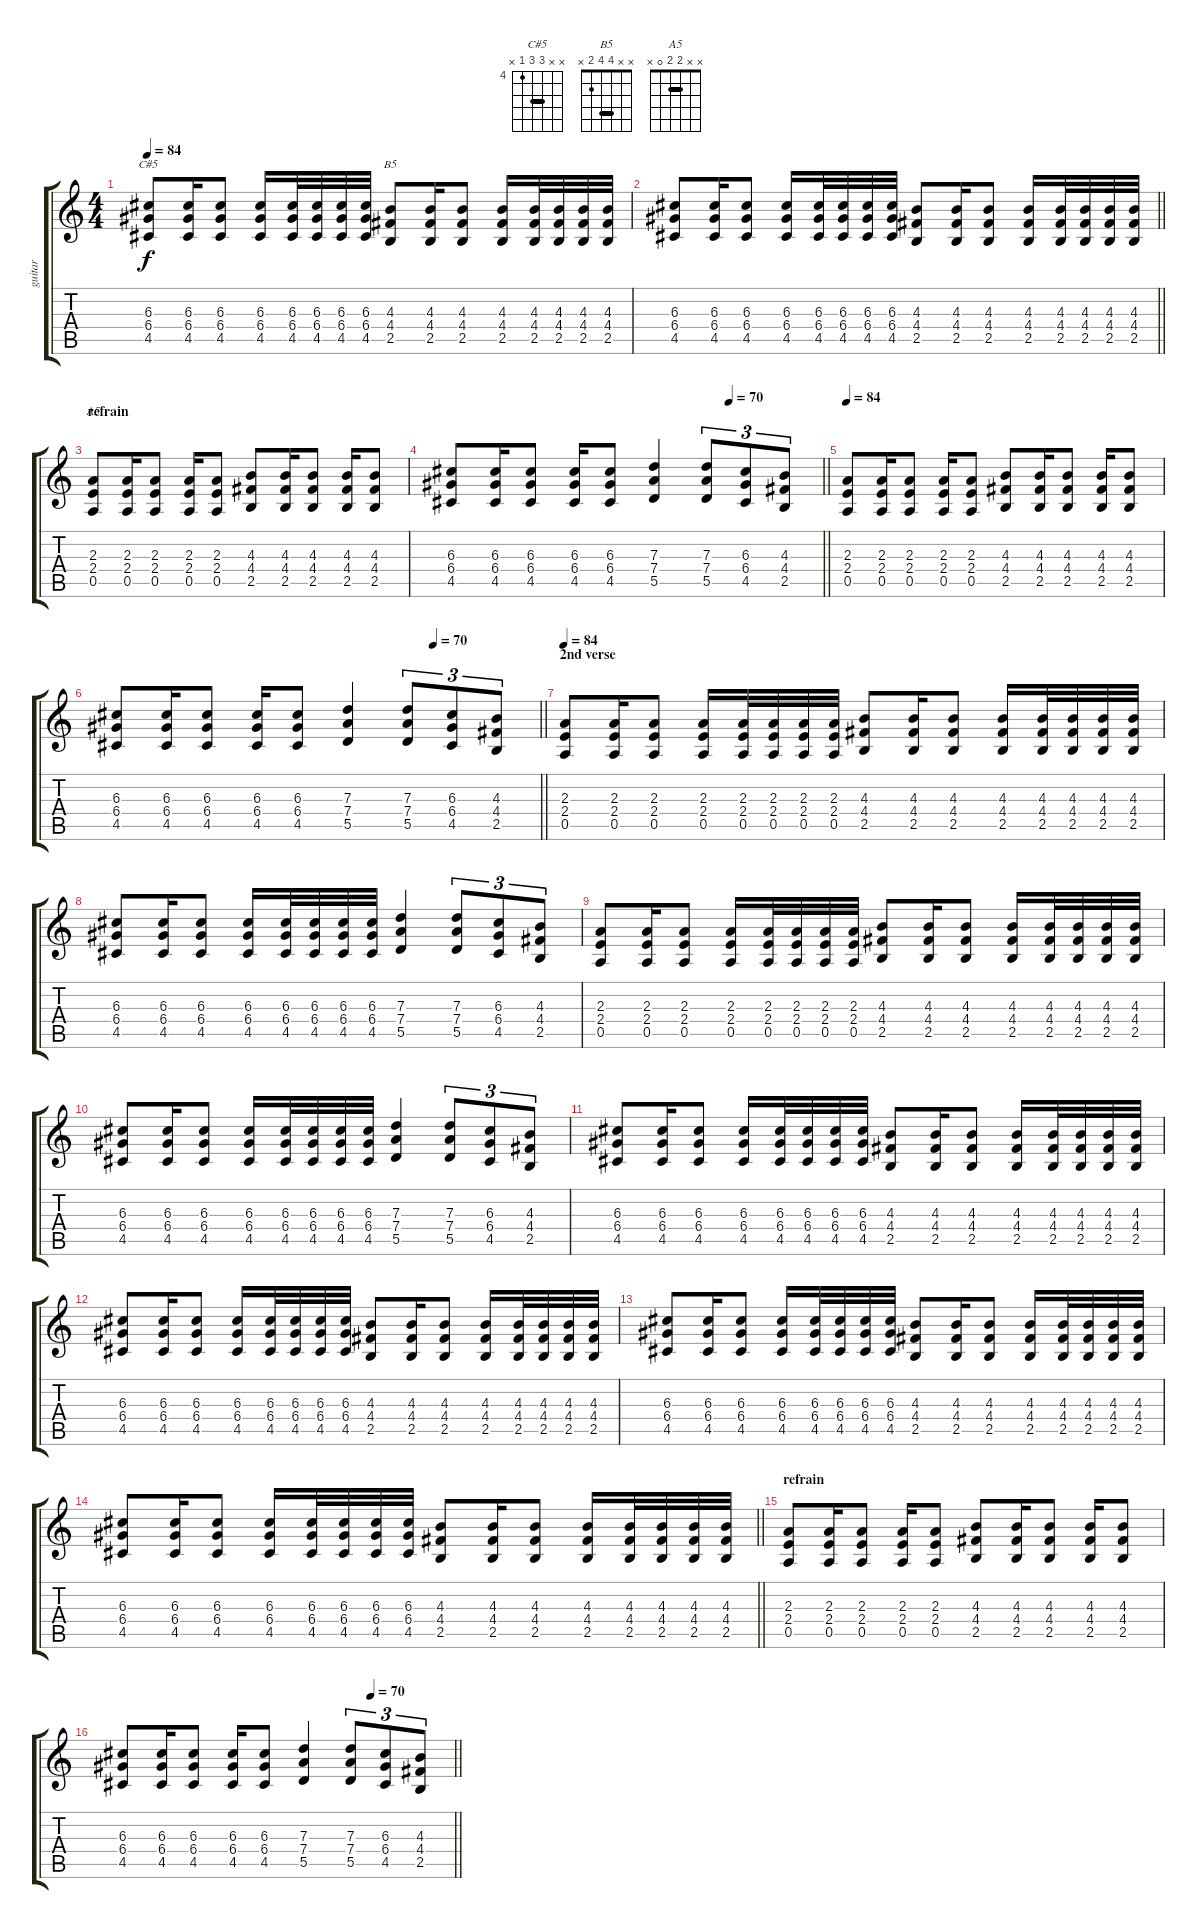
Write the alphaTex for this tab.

\track ("guitar" "guitar") {instrument acousticguitarsteel}
\staff {score tabs}
\tuning (E4 B3 G3 D3 A2 E2) {hide}
\chord ("C#5" x x 6 6 4 x) {firstfret 4 barre 6}
\chord ("B5" x x 4 4 2 x) {barre 4}
\chord ("A5" x x 2 2 0 x) {barre 2}
\ts (4 4)
\tempo 84
\clef g2
\ks c
(6.3 6.4 4.5).8{ch "C#5" dy f} (6.3 6.4 4.5).16 (6.3 6.4 4.5).8 (6.3 6.4 4.5).16 (6.3 6.4 4.5).32 (6.3 6.4 4.5).32 (6.3 6.4 4.5).32 (6.3 6.4 4.5).32 (4.3 4.4 2.5).8{ch "B5"} (4.3 4.4 2.5).16 (4.3 4.4 2.5).8 (4.3 4.4 2.5).16 (4.3 4.4 2.5).32 (4.3 4.4 2.5).32 (4.3 4.4 2.5).32 (4.3 4.4 2.5).32 |
\barLineRight lightlight
(6.3 6.4 4.5).8 (6.3 6.4 4.5).16 (6.3 6.4 4.5).8 (6.3 6.4 4.5).16 (6.3 6.4 4.5).32 (6.3 6.4 4.5).32 (6.3 6.4 4.5).32 (6.3 6.4 4.5).32 (4.3 4.4 2.5).8 (4.3 4.4 2.5).16 (4.3 4.4 2.5).8 (4.3 4.4 2.5).16 (4.3 4.4 2.5).32 (4.3 4.4 2.5).32 (4.3 4.4 2.5).32 (4.3 4.4 2.5).32 |
\section ("" "refrain")
(2.3 2.4 0.5).8{ch "A5"} (2.3 2.4 0.5).16 (2.3 2.4 0.5).8 (2.3 2.4 0.5).16 (2.3 2.4 0.5).8 (4.3 4.4 2.5).8 (4.3 4.4 2.5).16 (4.3 4.4 2.5).8 (4.3 4.4 2.5).16 (4.3 4.4 2.5).8 |
\tempo (70 0.75)
\barLineRight lightlight
(6.3 6.4 4.5).8 (6.3 6.4 4.5).16 (6.3 6.4 4.5).8 (6.3 6.4 4.5).16 (6.3 6.4 4.5).8 (7.3 7.4 5.5).4 (7.3 7.4 5.5).8{tu (3 2)} (6.3 6.4 4.5).8{tu (3 2)} (4.3 4.4 2.5).8{tu (3 2)} |
\tempo 84
(2.3 2.4 0.5).8 (2.3 2.4 0.5).16 (2.3 2.4 0.5).8 (2.3 2.4 0.5).16 (2.3 2.4 0.5).8 (4.3 4.4 2.5).8 (4.3 4.4 2.5).16 (4.3 4.4 2.5).8 (4.3 4.4 2.5).16 (4.3 4.4 2.5).8 |
\tempo (70 0.75)
\barLineRight lightlight
(6.3 6.4 4.5).8 (6.3 6.4 4.5).16 (6.3 6.4 4.5).8 (6.3 6.4 4.5).16 (6.3 6.4 4.5).8 (7.3 7.4 5.5).4 (7.3 7.4 5.5).8{tu (3 2)} (6.3 6.4 4.5).8{tu (3 2)} (4.3 4.4 2.5).8{tu (3 2)} |
\section ("" "2nd verse")
\tempo 84
(2.3 2.4 0.5).8 (2.3 2.4 0.5).16 (2.3 2.4 0.5).8 (2.3 2.4 0.5).16 (2.3 2.4 0.5).32 (2.3 2.4 0.5).32 (2.3 2.4 0.5).32 (2.3 2.4 0.5).32 (4.3 4.4 2.5).8 (4.3 4.4 2.5).16 (4.3 4.4 2.5).8 (4.3 4.4 2.5).16 (4.3 4.4 2.5).32 (4.3 4.4 2.5).32 (4.3 4.4 2.5).32 (4.3 4.4 2.5).32 |
(6.3 6.4 4.5).8 (6.3 6.4 4.5).16 (6.3 6.4 4.5).8 (6.3 6.4 4.5).16 (6.3 6.4 4.5).32 (6.3 6.4 4.5).32 (6.3 6.4 4.5).32 (6.3 6.4 4.5).32 (7.3 7.4 5.5).4 (7.3 7.4 5.5).8{tu (3 2)} (6.3 6.4 4.5).8{tu (3 2)} (4.3 4.4 2.5).8{tu (3 2)} |
(2.3 2.4 0.5).8 (2.3 2.4 0.5).16 (2.3 2.4 0.5).8 (2.3 2.4 0.5).16 (2.3 2.4 0.5).32 (2.3 2.4 0.5).32 (2.3 2.4 0.5).32 (2.3 2.4 0.5).32 (4.3 4.4 2.5).8 (4.3 4.4 2.5).16 (4.3 4.4 2.5).8 (4.3 4.4 2.5).16 (4.3 4.4 2.5).32 (4.3 4.4 2.5).32 (4.3 4.4 2.5).32 (4.3 4.4 2.5).32 |
(6.3 6.4 4.5).8 (6.3 6.4 4.5).16 (6.3 6.4 4.5).8 (6.3 6.4 4.5).16 (6.3 6.4 4.5).32 (6.3 6.4 4.5).32 (6.3 6.4 4.5).32 (6.3 6.4 4.5).32 (7.3 7.4 5.5).4 (7.3 7.4 5.5).8{tu (3 2)} (6.3 6.4 4.5).8{tu (3 2)} (4.3 4.4 2.5).8{tu (3 2)} |
(6.3 6.4 4.5).8 (6.3 6.4 4.5).16 (6.3 6.4 4.5).8 (6.3 6.4 4.5).16 (6.3 6.4 4.5).32 (6.3 6.4 4.5).32 (6.3 6.4 4.5).32 (6.3 6.4 4.5).32 (4.3 4.4 2.5).8 (4.3 4.4 2.5).16 (4.3 4.4 2.5).8 (4.3 4.4 2.5).16 (4.3 4.4 2.5).32 (4.3 4.4 2.5).32 (4.3 4.4 2.5).32 (4.3 4.4 2.5).32 |
(6.3 6.4 4.5).8 (6.3 6.4 4.5).16 (6.3 6.4 4.5).8 (6.3 6.4 4.5).16 (6.3 6.4 4.5).32 (6.3 6.4 4.5).32 (6.3 6.4 4.5).32 (6.3 6.4 4.5).32 (4.3 4.4 2.5).8 (4.3 4.4 2.5).16 (4.3 4.4 2.5).8 (4.3 4.4 2.5).16 (4.3 4.4 2.5).32 (4.3 4.4 2.5).32 (4.3 4.4 2.5).32 (4.3 4.4 2.5).32 |
(6.3 6.4 4.5).8 (6.3 6.4 4.5).16 (6.3 6.4 4.5).8 (6.3 6.4 4.5).16 (6.3 6.4 4.5).32 (6.3 6.4 4.5).32 (6.3 6.4 4.5).32 (6.3 6.4 4.5).32 (4.3 4.4 2.5).8 (4.3 4.4 2.5).16 (4.3 4.4 2.5).8 (4.3 4.4 2.5).16 (4.3 4.4 2.5).32 (4.3 4.4 2.5).32 (4.3 4.4 2.5).32 (4.3 4.4 2.5).32 |
\barLineRight lightlight
(6.3 6.4 4.5).8 (6.3 6.4 4.5).16 (6.3 6.4 4.5).8 (6.3 6.4 4.5).16 (6.3 6.4 4.5).32 (6.3 6.4 4.5).32 (6.3 6.4 4.5).32 (6.3 6.4 4.5).32 (4.3 4.4 2.5).8 (4.3 4.4 2.5).16 (4.3 4.4 2.5).8 (4.3 4.4 2.5).16 (4.3 4.4 2.5).32 (4.3 4.4 2.5).32 (4.3 4.4 2.5).32 (4.3 4.4 2.5).32 |
\section ("" "refrain")
(2.3 2.4 0.5).8 (2.3 2.4 0.5).16 (2.3 2.4 0.5).8 (2.3 2.4 0.5).16 (2.3 2.4 0.5).8 (4.3 4.4 2.5).8 (4.3 4.4 2.5).16 (4.3 4.4 2.5).8 (4.3 4.4 2.5).16 (4.3 4.4 2.5).8 |
\tempo (70 0.75)
\barLineRight lightlight
(6.3 6.4 4.5).8 (6.3 6.4 4.5).16 (6.3 6.4 4.5).8 (6.3 6.4 4.5).16 (6.3 6.4 4.5).8 (7.3 7.4 5.5).4 (7.3 7.4 5.5).8{tu (3 2)} (6.3 6.4 4.5).8{tu (3 2)} (4.3 4.4 2.5).8{tu (3 2)}
